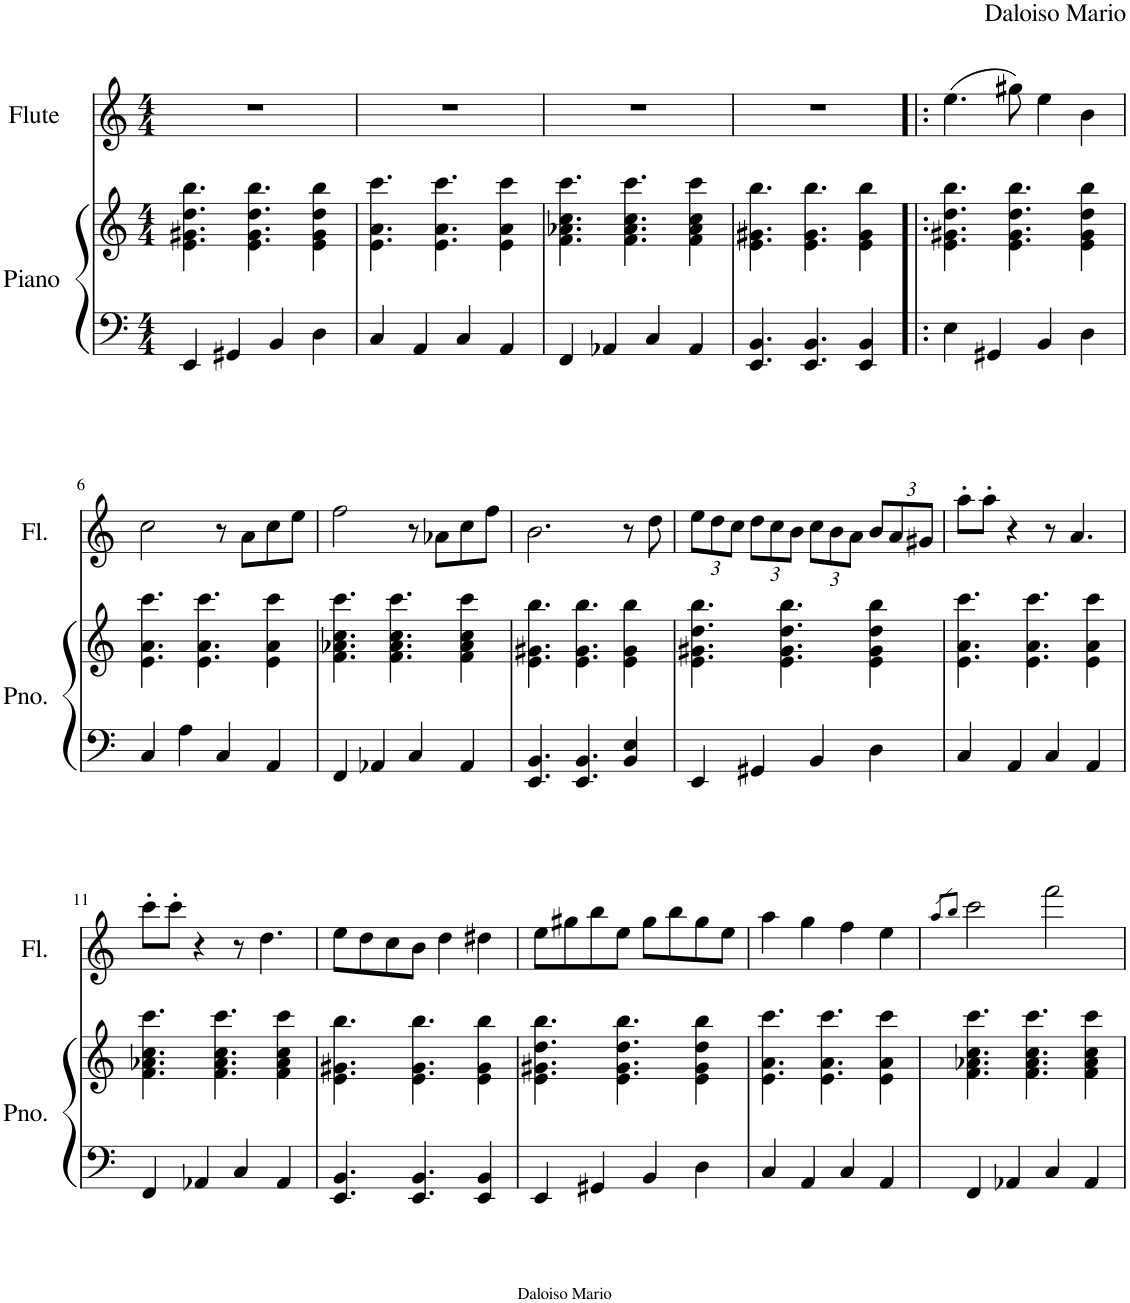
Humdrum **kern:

**kern	**kern	**kern
*part2	*part2	*part1
*staff3	*staff2	*staff1
*I"Piano	*	*I"Flute
*I'Pno.	*	*I'Fl.
*clefF4	*clefG2	*clefG2
*k[]	*k[]	*k[]
*M4/4	*M4/4	*M4/4
=1	=1	=1
4EE/	4.e\ 4.g#X\ 4.dd\ 4.bb\	1r
4GG#X/	.	.
.	4.e\ 4.g#\ 4.dd\ 4.bb\	.
4BB/	.	.
4D\	4e\ 4g#\ 4dd\ 4bb\	.
=2	=2	=2
4C/	4.e\ 4.a\ 4.ccc\	1r
4AA/	.	.
.	4.e\ 4.a\ 4.ccc\	.
4C/	.	.
4AA/	4e\ 4a\ 4ccc\	.
=3	=3	=3
4FF/	4.f\ 4.a-X\ 4.cc\ 4.ccc\	1r
4AA-X/	.	.
.	4.f\ 4.a-\ 4.cc\ 4.ccc\	.
4C/	.	.
4AA-/	4f\ 4a-\ 4cc\ 4ccc\	.
=4	=4	=4
4.EE/ 4.BB/	4.e\ 4.g#X\ 4.bb\	1r
4.EE/ 4.BB/	4.e\ 4.g#\ 4.bb\	.
4EE/ 4BB/	4e\ 4g#\ 4bb\	.
=5!|:	=5!|:	=5!|:
4E\	4.e\ 4.g#X\ 4.dd\ 4.bb\	(4.ee\
4GG#X/	.	.
.	4.e\ 4.g#\ 4.dd\ 4.bb\	8gg#X\)
4BB/	.	4ee\
4D\	4e\ 4g#\ 4dd\ 4bb\	4b\
!!LO:LB:g=z
=6	=6	=6
4C/	4.e\ 4.a\ 4.ccc\	2cc\
4A\	.	.
.	4.e\ 4.a\ 4.ccc\	.
4C/	.	8r
.	.	8a\L
4AA/	4e\ 4a\ 4ccc\	8cc\
.	.	8ee\J
=7	=7	=7
4FF/	4.f\ 4.a-X\ 4.cc\ 4.ccc\	2ff\
4AA-X/	.	.
.	4.f\ 4.a-\ 4.cc\ 4.ccc\	.
4C/	.	8r
.	.	8a-X\L
4AA-/	4f\ 4a-\ 4cc\ 4ccc\	8cc\
.	.	8ff\J
=8	=8	=8
4.EE/ 4.BB/	4.e\ 4.g#X\ 4.bb\	2.b\
4.EE/ 4.BB/	4.e\ 4.g#\ 4.bb\	.
4BB/ 4E/	4e\ 4g#\ 4bb\	8r
.	.	8dd\
=9	=9	=9
*	*	*Xbrackettup
4EE/	4.e\ 4.g#X\ 4.dd\ 4.bb\	12ee\L
.	.	12dd\
.	.	12cc\J
4GG#X/	.	12dd\L
.	.	12cc\
.	4.e\ 4.g#\ 4.dd\ 4.bb\	.
.	.	12b\J
4BB/	.	12cc\L
.	.	12b\
.	.	12a\J
4D\	4e\ 4g#\ 4dd\ 4bb\	12b/L
.	.	12a/
.	.	12g#X/J
=10	=10	=10
4C/	4.e\ 4.a\ 4.ccc\	8aa'\L
.	.	8aa'\J
4AA/	.	4r
.	4.e\ 4.a\ 4.ccc\	.
4C/	.	8r
.	.	4.a/
4AA/	4e\ 4a\ 4ccc\	.
!!LO:LB:g=z
=11	=11	=11
4FF/	4.f\ 4.a-X\ 4.cc\ 4.ccc\	8ccc'\L
.	.	8ccc'\J
4AA-X/	.	4r
.	4.f\ 4.a-\ 4.cc\ 4.ccc\	.
4C/	.	8r
.	.	4.dd\
4AA-/	4f\ 4a-\ 4cc\ 4ccc\	.
=12	=12	=12
4.EE/ 4.BB/	4.e\ 4.g#X\ 4.bb\	8ee\L
.	.	8dd\
.	.	8cc\
4.EE/ 4.BB/	4.e\ 4.g#\ 4.bb\	8b\J
.	.	4dd\
4EE/ 4BB/	4e\ 4g#\ 4bb\	4dd#X\
=13	=13	=13
4EE/	4.e\ 4.g#X\ 4.dd\ 4.bb\	8ee\L
.	.	8gg#X\
4GG#X/	.	8bb\
.	4.e\ 4.g#\ 4.dd\ 4.bb\	8ee\J
4BB/	.	8gg#\L
.	.	8bb\
4D\	4e\ 4g#\ 4dd\ 4bb\	8gg#\
.	.	8ee\J
=14	=14	=14
4C/	4.e\ 4.a\ 4.ccc\	4aa\
4AA/	.	4gg\
.	4.e\ 4.a\ 4.ccc\	.
4C/	.	4ff\
4AA/	4e\ 4a\ 4ccc\	4ee\
=15	=15	=15
.	.	8qaa/L
.	.	8qbb/J
4FF/	4.f\ 4.a-X\ 4.cc\ 4.ccc\	2ccc\
4AA-X/	.	.
.	4.f\ 4.a-\ 4.cc\ 4.ccc\	.
4C/	.	2fff\
4AA-/	4f\ 4a-\ 4cc\ 4ccc\	.
=	=	=
*-	*-	*-
